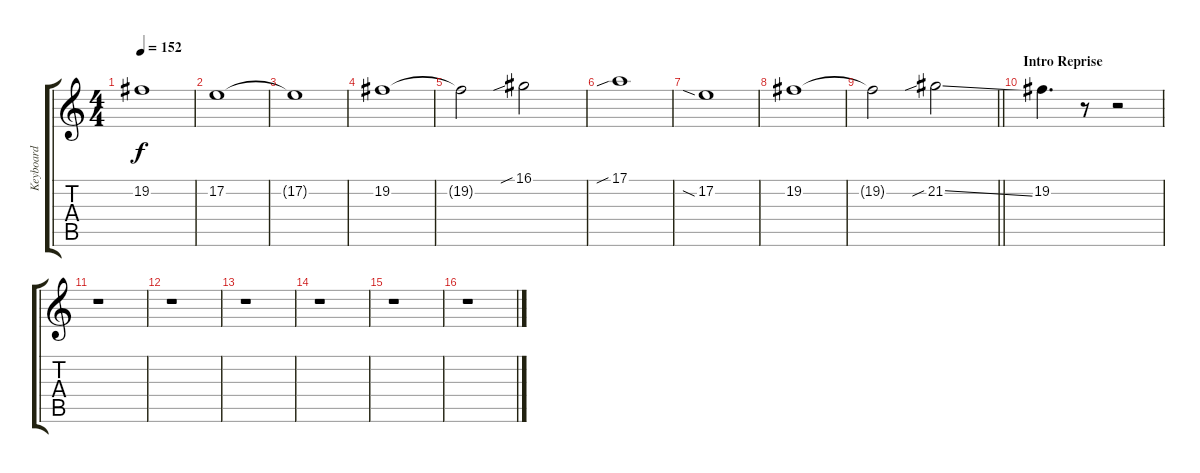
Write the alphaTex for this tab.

\track ("Keyboard" "Keyboard") {instrument pad4choir}
\staff {score tabs}
\tuning (E4 B3 G3 D3 A2 E2) {hide}
\ts (4 4)
\tempo 152
\clef g2
\ks c
19.2{t}.1{dy f} |
17.2.1 |
17.2{t}.1 |
19.2.1 |
19.2{t}.2 16.1{sib}.2 |
17.1{sib}.1 |
17.2{sia}.1 |
19.2.1 |
\barLineRight lightlight
19.2{t}.2 21.2{sib ss}.2 |
\section ("" "Intro Reprise")
19.2.4{d} r.8 r.2 |
r.1 |
r.1 |
r.1 |
r.1 |
r.1 |
r.1
